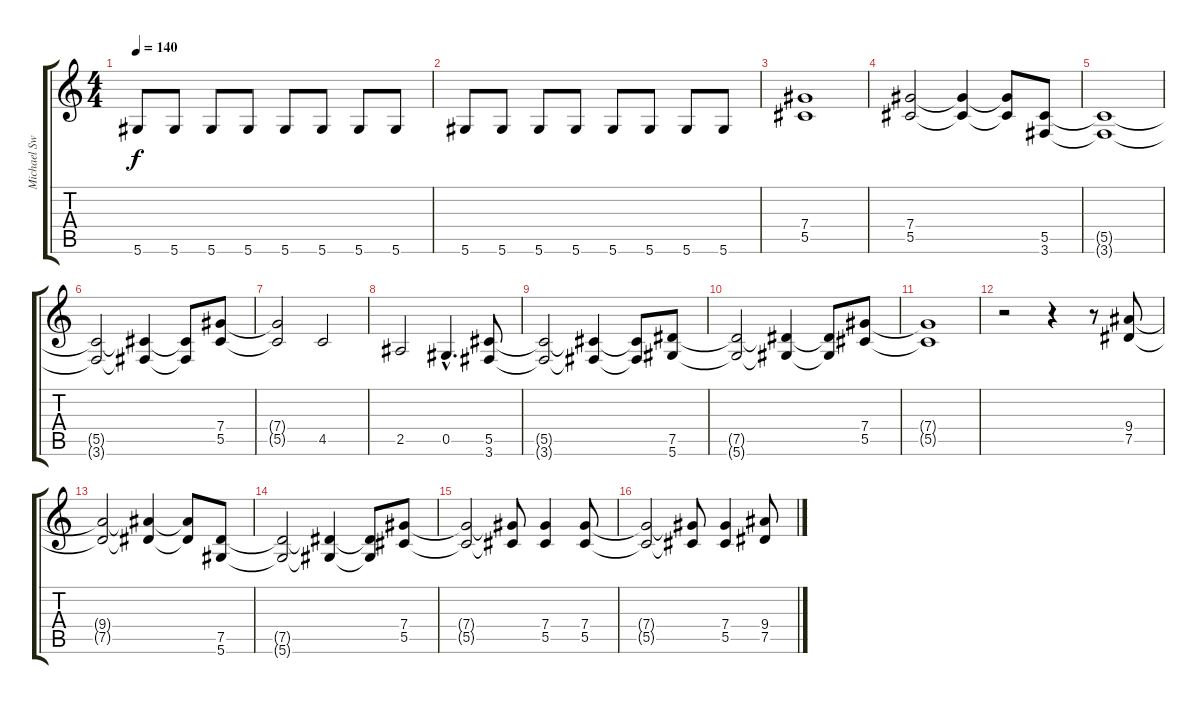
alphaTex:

\track ("Michael Sweet" "Michael Sw") {instrument distortionguitar}
\staff {score tabs}
\tuning (Eb4 Bb3 Gb3 Db3 Ab2 Eb2) {hide}
\ts (4 4)
\tempo 140
\clef g2
\ks c
5.6.8{dy f} 5.6.8 5.6.8 5.6.8 5.6.8 5.6.8 5.6.8 5.6.8 |
5.6.8 5.6.8 5.6.8 5.6.8 5.6.8 5.6.8 5.6.8 5.6.8 |
(7.4 5.5).1 |
(7.4 5.5).2 (7.4{t} 5.5{t}).4 (7.4{t} 5.5{t}).8 (5.5 3.6).8 |
(5.5{t} 3.6{t}).1 |
(5.5{t} 3.6{t}).2 (5.5{t} 3.6{t}).4 (5.5{t} 3.6{t}).8 (7.4 5.5).8 |
(7.4{t} 5.5{t}).2 4.5.2 |
2.5.2 0.5{hac}.4{d} (5.5 3.6).8 |
(5.5{t} 3.6{t}).2 (5.5{t} 3.6{t}).4 (5.5{t} 3.6{t}).8 (7.5 5.6).8 |
(7.5{t} 5.6{t}).2 (7.5{t} 5.6{t}).4 (7.5{t} 5.6{t}).8 (7.4 5.5).8 |
(7.4{t} 5.5{t}).1 |
r.2 r.4 r.8 (9.4 7.5).8 |
(9.4{t} 7.5{t}).2 (9.4{t} 7.5{t}).4 (9.4{t} 7.5{t}).8 (7.5 5.6).8 |
(7.5{t} 5.6{t}).2 (7.5{t} 5.6{t}).4 (7.5{t} 5.6{t}).8 (7.4 5.5).8 |
(7.4{t} 5.5{t}).2 (7.4{t} 5.5{t}).8 (7.4 5.5).4 (7.4 5.5).8 |
(7.4{t} 5.5{t}).2 (7.4{t} 5.5{t}).8 (7.4 5.5).4 (9.4 7.5).8
